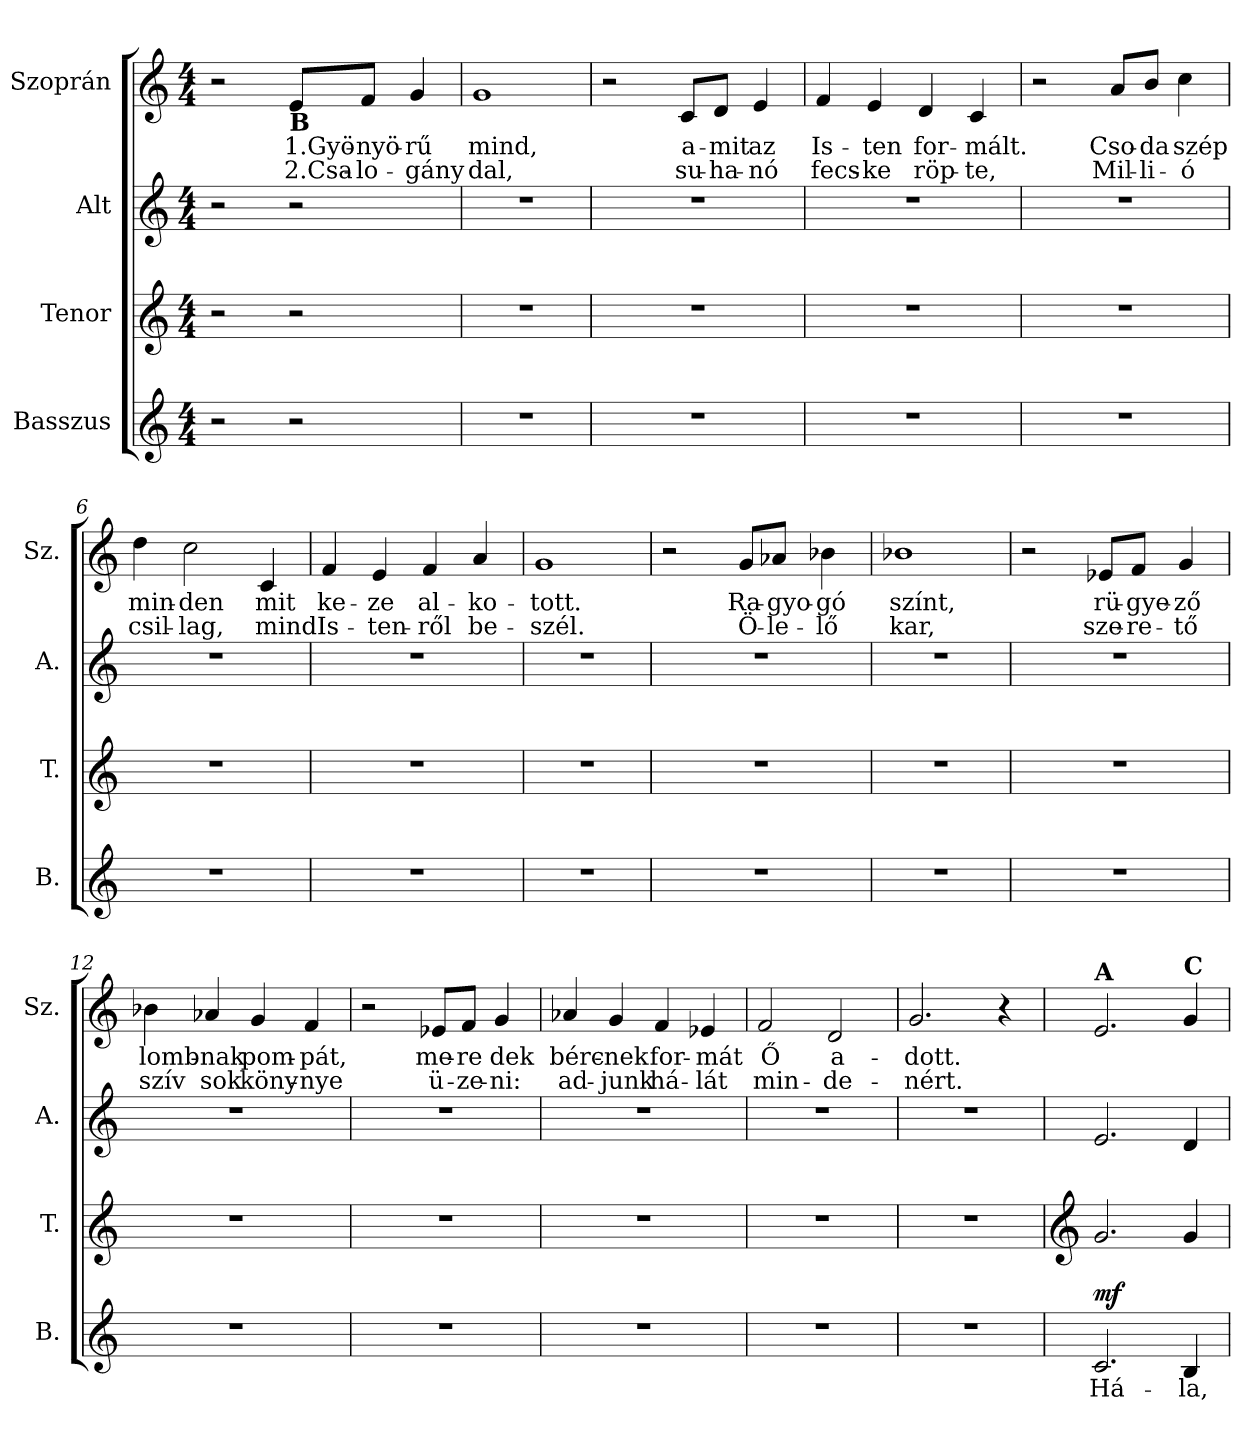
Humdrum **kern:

**kern	**text	**dynam	**kern	**kern	**kern	**text	**text
*part4	*part4	*part4	*part3	*part2	*part1	*part1	*part1
*staff4	*staff4	*staff4	*staff3	*staff2	*staff1	*staff1	*staff1
*I"Basszus	*	*	*I"Tenor	*I"Alt	*I"Szoprán	*	*
*I'B.	*	*	*I'T.	*I'A.	*I'Sz.	*	*
*clefG2	*	*	*clefG2	*clefG2	*clefG2	*	*
*k[]	*	*	*k[]	*k[]	*k[]	*	*
*M4/4	*	*	*M4/4	*M4/4	*M4/4	*	*
=1	=1	=1	=1	=1	=1	=1	=1
2r	.	.	2r	2r	2r	.	.
!	!	!	!	!	!LO:TX:b:B:t=B	!	!
2r	.	.	2r	2r	8e/L	1.Gyö-	2.Csa-
.	.	.	.	.	8f/J	-nyö-	-lo-
.	.	.	.	.	4g/	-rű	-gány
=2	=2	=2	=2	=2	=2	=2	=2
1r	.	.	1r	1r	1g	mind,	dal,
=3	=3	=3	=3	=3	=3	=3	=3
1r	.	.	1r	1r	2r	.	.
.	.	.	.	.	8c/L	a-	su-
.	.	.	.	.	8d/J	-mit	-ha-
.	.	.	.	.	4e/	az	-nó
=4	=4	=4	=4	=4	=4	=4	=4
1r	.	.	1r	1r	4f/	Is-	fecs-
.	.	.	.	.	4e/	-ten	-ke
.	.	.	.	.	4d/	for-	röp-
.	.	.	.	.	4c/	-mált.	-te,
=5	=5	=5	=5	=5	=5	=5	=5
1r	.	.	1r	1r	2r	.	.
.	.	.	.	.	8a/L	Cso-	Mil-
.	.	.	.	.	8b/J	-da	-li-
.	.	.	.	.	4cc\	szép	-ó
!!LO:LB:g=z
=6	=6	=6	=6	=6	=6	=6	=6
1r	.	.	1r	1r	4dd\	min-	csil-
.	.	.	.	.	2cc\	-den	-lag,
.	.	.	.	.	4c/	mit	mind
=7	=7	=7	=7	=7	=7	=7	=7
1r	.	.	1r	1r	4f/	ke-	Is-
.	.	.	.	.	4e/	-ze	-ten-
.	.	.	.	.	4f/	al-	-ről
.	.	.	.	.	4a/	-ko-	be-
=8	=8	=8	=8	=8	=8	=8	=8
1r	.	.	1r	1r	1g	-tott.	-szél.
=9	=9	=9	=9	=9	=9	=9	=9
1r	.	.	1r	1r	2r	.	.
.	.	.	.	.	8g/L	Ra-	Ö-
.	.	.	.	.	8a-X/J	-gyo-	-le-
.	.	.	.	.	4b-X\	-gó	-lő
=10	=10	=10	=10	=10	=10	=10	=10
1r	.	.	1r	1r	1b-X	színt,	kar,
=11	=11	=11	=11	=11	=11	=11	=11
1r	.	.	1r	1r	2r	.	.
.	.	.	.	.	8e-X/L	rü-	sze-
.	.	.	.	.	8f/J	-gye-	-re-
.	.	.	.	.	4g/	-ző	-tő
!!LO:LB:g=z
=12	=12	=12	=12	=12	=12	=12	=12
1r	.	.	1r	1r	4b-X\	lomb-	szív
.	.	.	.	.	4a-X/	-nak	sok
.	.	.	.	.	4g/	pom-	köny-
.	.	.	.	.	4f/	-pát,	-nye
=13	=13	=13	=13	=13	=13	=13	=13
1r	.	.	1r	1r	2r	.	.
.	.	.	.	.	8e-X/L	me-	ü-
.	.	.	.	.	8f/J	-re	-ze-
.	.	.	.	.	4g/	dek	-ni:
=14	=14	=14	=14	=14	=14	=14	=14
1r	.	.	1r	1r	4a-X/	bérc-	ad-
.	.	.	.	.	4g/	-nek	-junk
.	.	.	.	.	4f/	for-	há-
.	.	.	.	.	4e-X/	-mát	-lát
=15	=15	=15	=15	=15	=15	=15	=15
1r	.	.	1r	1r	2f/	Ő	min-
.	.	.	.	.	2d/	a-	-de-
=16	=16	=16	=16	=16	=16	=16	=16
1r	.	.	1r	1r	2.g/	-dott.	-nért.
.	.	.	.	.	4r	.	.
!!LO:LB:g=z
=17	=17	=17	=17	=17	=17	=17	=17
*	*	*	*clefG2	*	*	*	*
!	!	!	!	!	!LO:TX:a:B:t=A	!	!
!	!	!LO:DY:a	!	!	!	!	!
2.c/	Há-	mf	2.g/	2.e/	2.e/	.	.
!	!	!	!	!	!LO:TX:a:B:t=C	!	!
4B/	-la,	.	4g/	4d/	4g/	.	.
=	=	=	=	=	=	=	=
*-	*-	*-	*-	*-	*-	*-	*-
